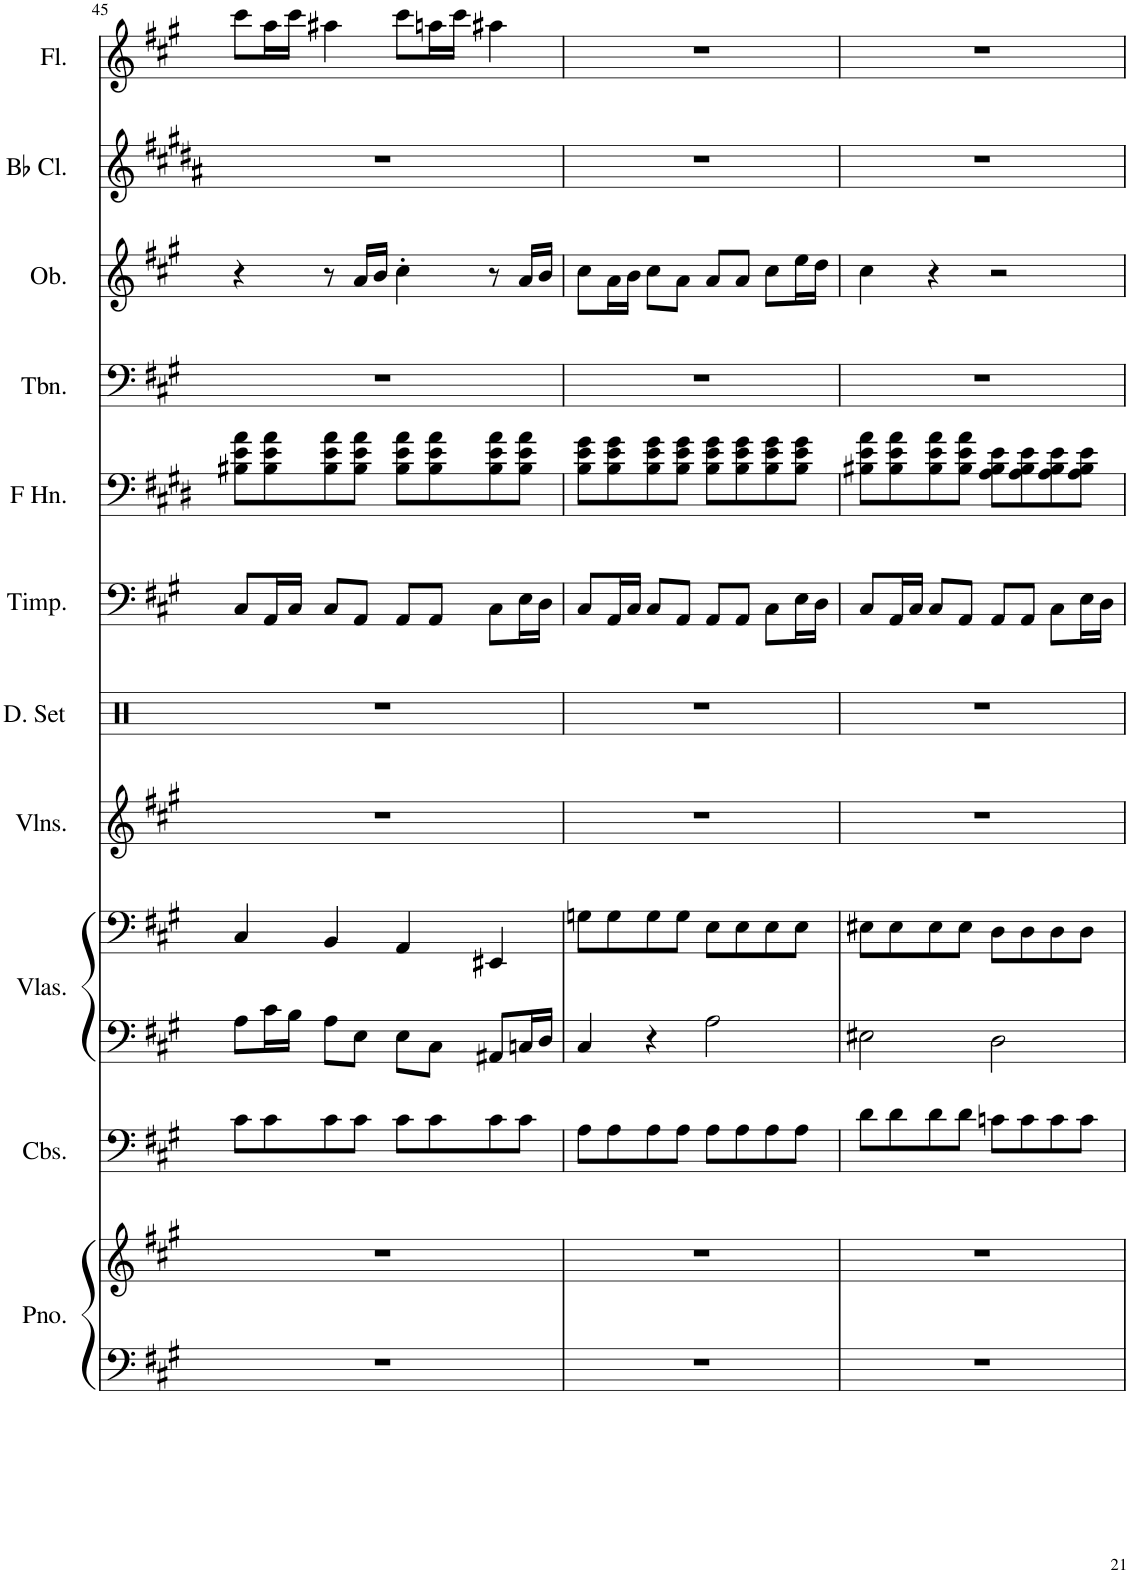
**kern	**kern	**kern	**kern	**kern	**kern	**kern	**kern	**kern	**kern	**kern	**kern	**kern
*part11	*part11	*part10	*part9	*part9	*part8	*part7	*part6	*part5	*part4	*part3	*part2	*part1
*staff13	*staff12	*staff11	*staff10	*staff9	*staff8	*staff7	*staff6	*staff5	*staff4	*staff3	*staff2	*staff1
*I"Pf.	*	*I"Contrabasses	*I"Violas	*	*I"Violins	*I"Drumset	*I"Timpani	*I"Horn in F	*I"Trombone	*I"Oboe	*I"Bb Clarinet	*I"Flute
*	*	*I'Cbs.	*I'Vlas.	*	*I'Vlns.	*I'D. Set	*I'Timp.	*	*I'Tbn.	*I'Ob.	*I'Bb Cl.	*I'Fl.
!!LO:PB:g=z
*clefF4	*clefG2	*clefF4	*clefF4	*clefF4	*clefG2	*clefX	*clefF4	*clefF4	*clefF4	*clefG2	*clefG2	*clefG2
*	*	*Trd7c12	*	*	*	*	*	*Trd4c7	*	*	*Trd1c2	*
*k[f#c#g#]	*k[f#c#g#]	*k[f#c#g#]	*k[f#c#g#]	*k[f#c#g#]	*k[f#c#g#]	*k[]	*k[f#c#g#]	*k[f#c#g#d#]	*k[f#c#g#]	*k[f#c#g#]	*k[f#c#g#d#a#]	*k[f#c#g#]
*M4/4	*M4/4	*M4/4	*M4/4	*M4/4	*M4/4	*M4/4	*M4/4	*M4/4	*M4/4	*M4/4	*M4/4	*M4/4
=45	=45	=45	=45	=45	=45	=45	=45	=45	=45	=45	=45	=45
1r	1r	8c#\L	8A\L	4C#/	1r	1r	8C#/L	8B#X\ 8e\ 8a\L	1r	4r	1r	8ccc#\L
.	.	8c#\	16c#\L	.	.	.	16AA/L	8B#\ 8e\ 8a\	.	.	.	16aa\L
.	.	.	16B\JJ	.	.	.	16C#/JJ	.	.	.	.	16ccc#\JJ
.	.	8c#\	8A\L	4BB/	.	.	8C#/L	8B#\ 8e\ 8a\	.	8r	.	4aa#X\
.	.	8c#\J	8E\J	.	.	.	8AA/J	8B#\ 8e\ 8a\J	.	16a/LL	.	.
.	.	.	.	.	.	.	.	.	.	16b/JJ	.	.
.	.	8c#\L	8E\L	4AA/	.	.	8AA/L	8B#\ 8e\ 8a\L	.	4cc#'\	.	8ccc#\L
.	.	8c#\	8C#\J	.	.	.	8AA/J	8B#\ 8e\ 8a\	.	.	.	16aan\L
.	.	.	.	.	.	.	.	.	.	.	.	16ccc#\JJ
.	.	8c#\	8AA#X/L	4EE#X/	.	.	8C#\L	8B#\ 8e\ 8a\	.	8r	.	4aa#X\
.	.	8c#\J	16Cn/L	.	.	.	16E\L	8B#\ 8e\ 8a\J	.	16a/LL	.	.
.	.	.	16D/JJ	.	.	.	16D\JJ	.	.	16b/JJ	.	.
=46	=46	=46	=46	=46	=46	=46	=46	=46	=46	=46	=46	=46
1r	1r	8A\L	4C#/	8Gn\L	1r	1r	8C#/L	8B\ 8e\ 8g#\L	1r	8cc#\L	1r	1r
.	.	8A\	.	8G\	.	.	16AA/L	8B\ 8e\ 8g#\	.	16a\L	.	.
.	.	.	.	.	.	.	16C#/JJ	.	.	16b\JJ	.	.
.	.	8A\	4r	8G\	.	.	8C#/L	8B\ 8e\ 8g#\	.	8cc#\L	.	.
.	.	8A\J	.	8G\J	.	.	8AA/J	8B\ 8e\ 8g#\J	.	8a\J	.	.
.	.	8A\L	2A\	8E\L	.	.	8AA/L	8B\ 8e\ 8g#\L	.	8a/L	.	.
.	.	8A\	.	8E\	.	.	8AA/J	8B\ 8e\ 8g#\	.	8a/J	.	.
.	.	8A\	.	8E\	.	.	8C#\L	8B\ 8e\ 8g#\	.	8cc#\L	.	.
.	.	8A\J	.	8E\J	.	.	16E\L	8B\ 8e\ 8g#\J	.	16ee\L	.	.
.	.	.	.	.	.	.	16D\JJ	.	.	16dd\JJ	.	.
=47	=47	=47	=47	=47	=47	=47	=47	=47	=47	=47	=47	=47
1r	1r	8d\L	2E#X\	8E#X\L	1r	1r	8C#/L	8B#X\ 8e\ 8a\L	1r	4cc#\	1r	1r
.	.	8d\	.	8E#\	.	.	16AA/L	8B#\ 8e\ 8a\	.	.	.	.
.	.	.	.	.	.	.	16C#/JJ	.	.	.	.	.
.	.	8d\	.	8E#\	.	.	8C#/L	8B#\ 8e\ 8a\	.	4r	.	.
.	.	8d\J	.	8E#\J	.	.	8AA/J	8B#\ 8e\ 8a\J	.	.	.	.
.	.	8cn\L	2D\	8D\L	.	.	8AA/L	8A\ 8B#\ 8e\L	.	2r	.	.
.	.	8c\	.	8D\	.	.	8AA/J	8A\ 8B#\ 8e\	.	.	.	.
.	.	8c\	.	8D\	.	.	8C#\L	8A\ 8B#\ 8e\	.	.	.	.
.	.	8c\J	.	8D\J	.	.	16E\L	8A\ 8B#\ 8e\J	.	.	.	.
.	.	.	.	.	.	.	16D\JJ	.	.	.	.	.
=	=	=	=	=	=	=	=	=	=	=	=	=
*-	*-	*-	*-	*-	*-	*-	*-	*-	*-	*-	*-	*-
